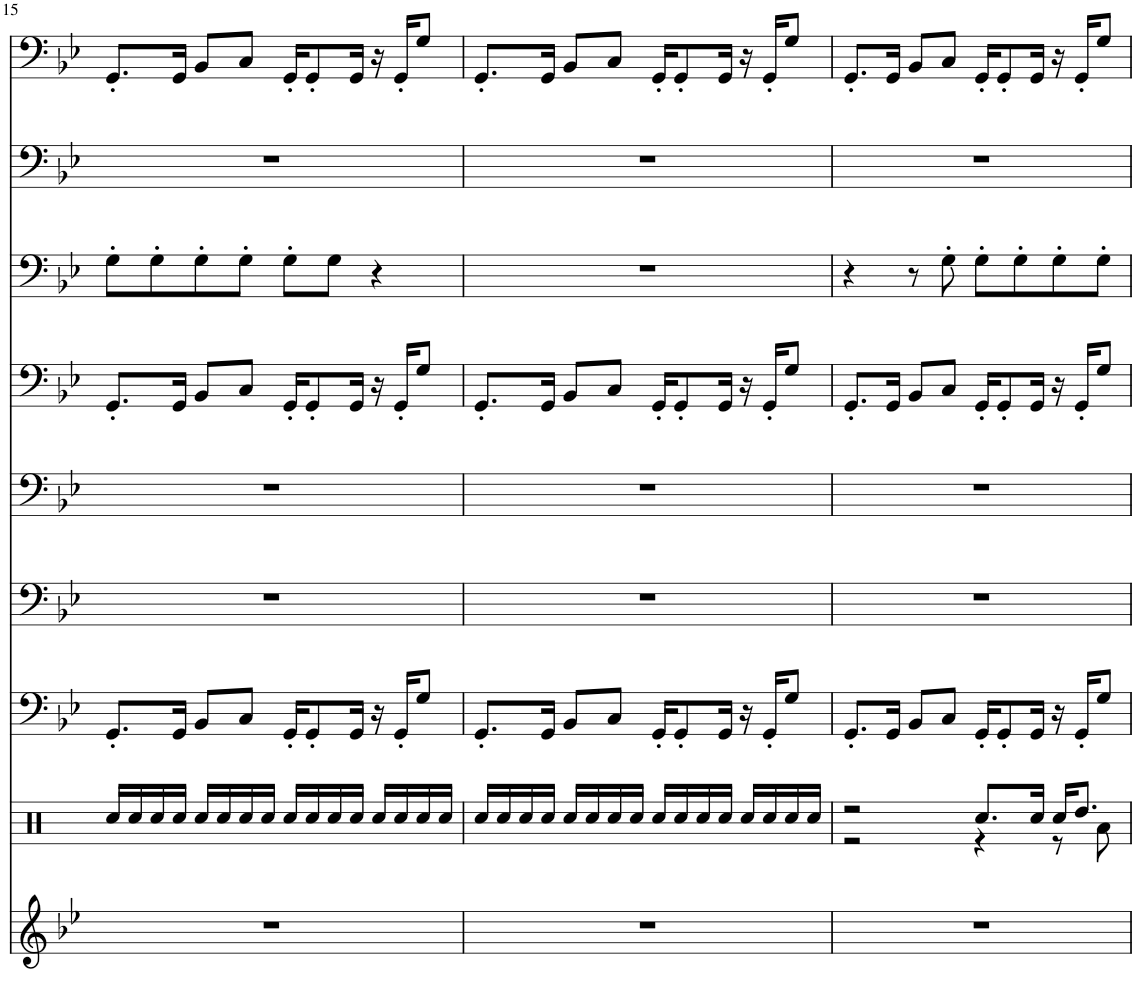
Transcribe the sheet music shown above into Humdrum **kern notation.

**kern	**kern	**kern	**kern	**kern	**kern	**kern	**kern	**kern
*part9	*part8	*part7	*part6	*part5	*part4	*part3	*part2	*part1
*staff9	*staff8	*staff7	*staff6	*staff5	*staff4	*staff3	*staff2	*staff1
*I"Rev. Cymbal	*I"Percussion	*I"Polysynth Pad	*I"Choir Aahs	*I"Choir Aahs	*I"Bass Lead	*I"Tenor Sax	*I"Synth Bass 2	*I"Synth Bass 1, aud_mb1322
*	*I'Perc	*	*I'Ch	*I'Ch	*	*I'T Sax	*	*
!!LO:PB:g=z
*clefG2	*clefX	*clefF4	*clefF4	*clefF4	*clefF4	*clefF4	*clefF4	*clefF4
*	*	*	*	*	*	*Trd8c14	*	*
*k[b-e-]	*k[]	*k[b-e-]	*k[b-e-]	*k[b-e-]	*k[b-e-]	*k[b-e-]	*k[b-e-]	*k[b-e-]
*M4/4	*M4/4	*M4/4	*M4/4	*M4/4	*M4/4	*M4/4	*M4/4	*M4/4
=15	=15	=15	=15	=15	=15	=15	=15	=15
1r	16Rcc/LL	8.GG'/L	1r	1r	8.GG'/L	8G'\L	1r	8.GG'/L
.	16Rcc/	.	.	.	.	.	.	.
.	16Rcc/	.	.	.	.	8G'\	.	.
.	16Rcc/JJ	16GG/Jk	.	.	16GG/Jk	.	.	16GG/Jk
.	16Rcc/LL	8BB-/L	.	.	8BB-/L	8G'\	.	8BB-/L
.	16Rcc/	.	.	.	.	.	.	.
.	16Rcc/	8C/J	.	.	8C/J	8G'\J	.	8C/J
.	16Rcc/JJ	.	.	.	.	.	.	.
.	16Rcc/LL	16GG'/KL	.	.	16GG'/KL	8G'\L	.	16GG'/KL
.	16Rcc/	8GG'/	.	.	8GG'/	.	.	8GG'/
.	16Rcc/	.	.	.	.	8G\J	.	.
.	16Rcc/JJ	16GG/Jk	.	.	16GG/Jk	.	.	16GG/Jk
.	16Rcc/LL	16r	.	.	16r	4r	.	16r
.	16Rcc/	16GG'/KL	.	.	16GG'/KL	.	.	16GG'/KL
.	16Rcc/	8G/J	.	.	8G/J	.	.	8G/J
.	16Rcc/JJ	.	.	.	.	.	.	.
=16	=16	=16	=16	=16	=16	=16	=16	=16
1r	16Rcc/LL	8.GG'/L	1r	1r	8.GG'/L	1r	1r	8.GG'/L
.	16Rcc/	.	.	.	.	.	.	.
.	16Rcc/	.	.	.	.	.	.	.
.	16Rcc/JJ	16GG/Jk	.	.	16GG/Jk	.	.	16GG/Jk
.	16Rcc/LL	8BB-/L	.	.	8BB-/L	.	.	8BB-/L
.	16Rcc/	.	.	.	.	.	.	.
.	16Rcc/	8C/J	.	.	8C/J	.	.	8C/J
.	16Rcc/JJ	.	.	.	.	.	.	.
.	16Rcc/LL	16GG'/KL	.	.	16GG'/KL	.	.	16GG'/KL
.	16Rcc/	8GG'/	.	.	8GG'/	.	.	8GG'/
.	16Rcc/	.	.	.	.	.	.	.
.	16Rcc/JJ	16GG/Jk	.	.	16GG/Jk	.	.	16GG/Jk
.	16Rcc/LL	16r	.	.	16r	.	.	16r
.	16Rcc/	16GG'/KL	.	.	16GG'/KL	.	.	16GG'/KL
.	16Rcc/	8G/J	.	.	8G/J	.	.	8G/J
.	16Rcc/JJ	.	.	.	.	.	.	.
=17	=17	=17	=17	=17	=17	=17	=17	=17
*	*^	*	*	*	*	*	*	*
1r	2r	2r	8.GG'/L	1r	1r	8.GG'/L	4r	1r	8.GG'/L
.	.	.	16GG/Jk	.	.	16GG/Jk	.	.	16GG/Jk
.	.	.	8BB-/L	.	.	8BB-/L	8r	.	8BB-/L
.	.	.	8C/J	.	.	8C/J	8G'\	.	8C/J
.	8.Rcc/L	4r	16GG'/KL	.	.	16GG'/KL	8G'\L	.	16GG'/KL
.	.	.	8GG'/	.	.	8GG'/	.	.	8GG'/
.	.	.	.	.	.	.	8G'\	.	.
.	16Rcc/Jk	.	16GG/Jk	.	.	16GG/Jk	.	.	16GG/Jk
.	16Rcc/KL	8r	16r	.	.	16r	8G'\	.	16r
.	8.Rdd/J	.	16GG'/KL	.	.	16GG'/KL	.	.	16GG'/KL
.	.	8Ra\	8G/J	.	.	8G/J	8G'\J	.	8G/J
*	*v	*v	*	*	*	*	*	*	*
=	=	=	=	=	=	=	=	=
*-	*-	*-	*-	*-	*-	*-	*-	*-
